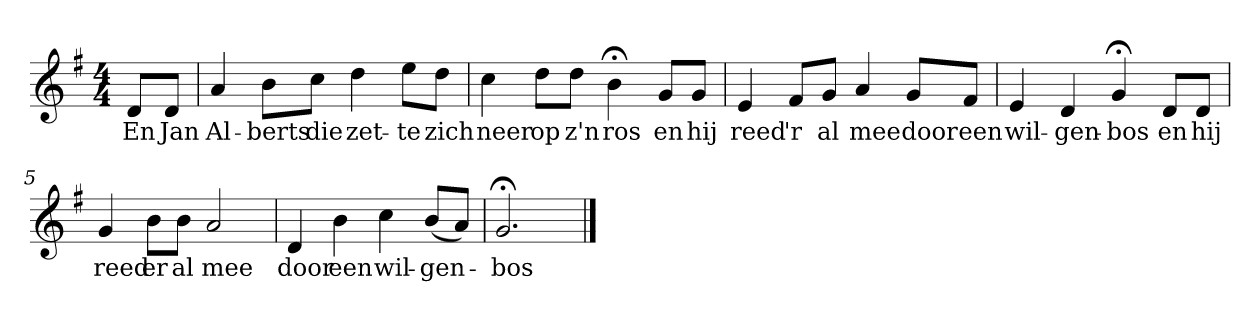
**kern	**text
*part1	*part1
*staff1	*staff1
*k[f#]	*
*G:	*
*M4/4	*
*MM142	*
=	=
8dL	En
8dJ	Jan
=1	=1
4a	Al-
8bL	-berts
8ccJ	die
4dd	zet-
8eeL	-te
8ddJ	zich
=2	=2
4cc	neer
8ddL	op
8ddJ	z'n
4b;<	ros
8gL	en
8gJ	hij
=3	=3
4e	reed
8f#L	'r
8gJ	al
4a	mee
8gL	door
8f#J	een
=4	=4
4e	wil-
4d	-gen-
4g;<	-bos
8dL	en
8dJ	hij
=5	=5
4g	reed
8bL	er
8bJ	al
2a	mee
=6	=6
4d	door
4b	een
4cc	wil-
(8bL	-gen-
8aJ)	.
=7	=7
2.g;<	-bos
==	==
*-	*-
